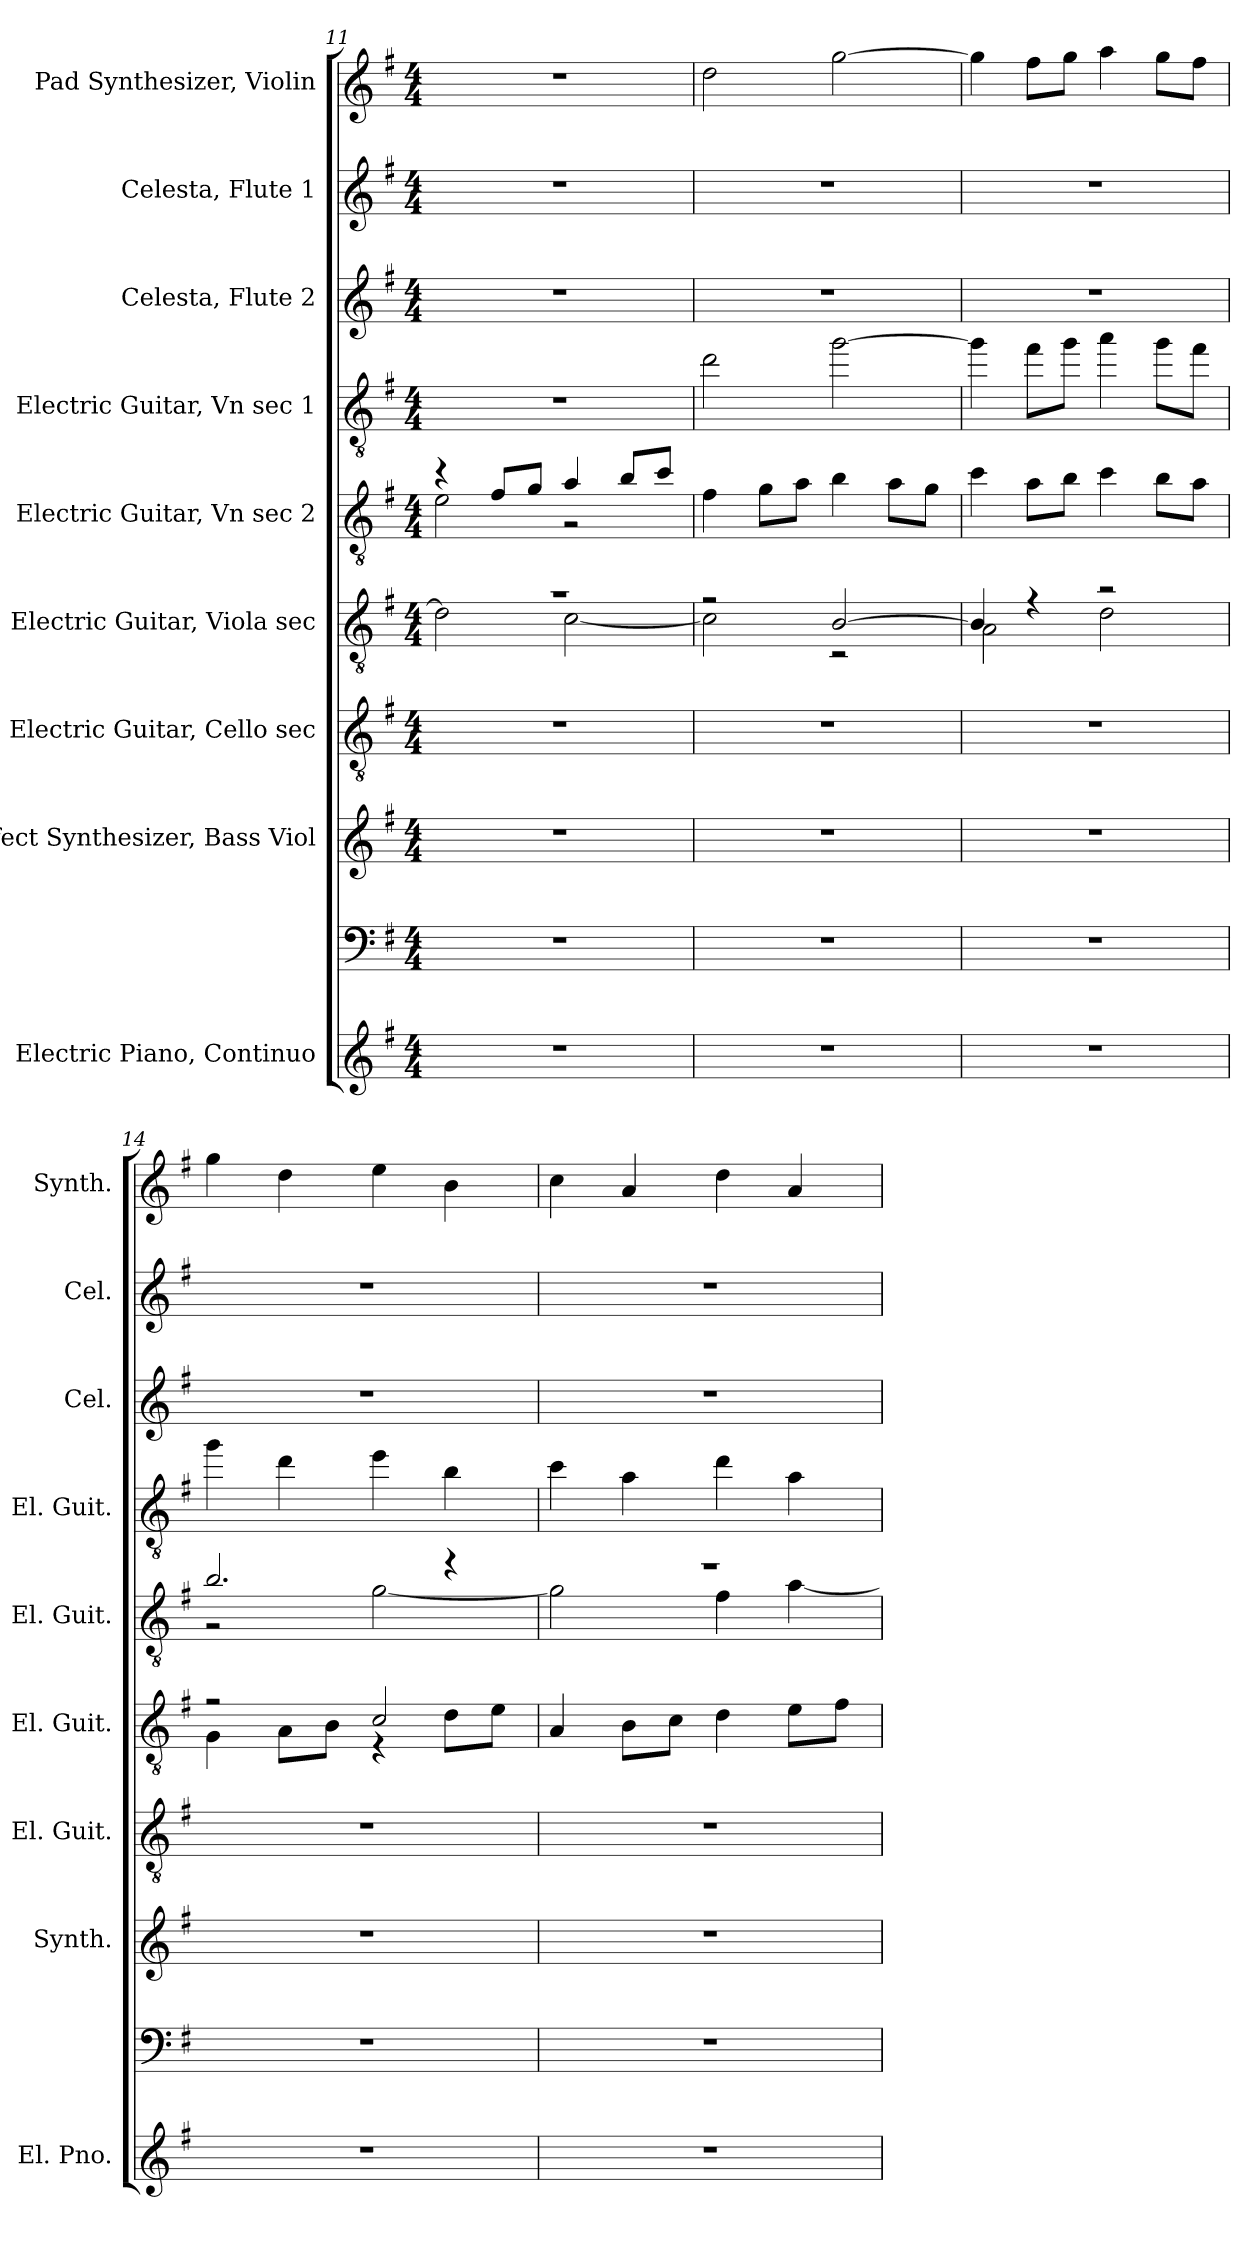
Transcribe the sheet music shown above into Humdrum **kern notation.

**kern	**kern	**kern	**kern	**kern	**kern	**kern	**kern	**kern	**kern
*part9	*part9	*part8	*part7	*part6	*part5	*part4	*part3	*part2	*part1
*staff10	*staff9	*staff8	*staff7	*staff6	*staff5	*staff4	*staff3	*staff2	*staff1
*I"Electric Piano, Continuo	*	*I"Effect Synthesizer, Bass Viol	*I"Electric Guitar, Cello sec	*I"Electric Guitar, Viola sec	*I"Electric Guitar, Vn sec 2	*I"Electric Guitar, Vn sec 1	*I"Celesta, Flute 2	*I"Celesta, Flute 1	*I"Pad Synthesizer, Violin
*I'El. Pno.	*	*I'Synth.	*I'El. Guit.	*I'El. Guit.	*I'El. Guit.	*I'El. Guit.	*I'Cel.	*I'Cel.	*I'Synth.
*clefG2	*clefF4	*clefG2	*clefGv2	*clefGv2	*clefGv2	*clefGv2	*clefG2	*clefG2	*clefG2
*	*	*	*	*	*	*	*ITrd-7c-12	*ITrd-7c-12	*
*k[f#]	*k[f#]	*k[f#]	*k[f#]	*k[f#]	*k[f#]	*k[f#]	*k[f#]	*k[f#]	*k[f#]
*M4/4	*M4/4	*M4/4	*M4/4	*M4/4	*M4/4	*M4/4	*M4/4	*M4/4	*M4/4
=11	=11	=11	=11	=11	=11	=11	=11	=11	=11
*	*	*	*	*^	*^	*	*	*	*
1r	1r	1r	1r	1r	2d\]	4r	2e\	1r	1r	1r	1r
.	.	.	.	.	.	8f#/L	.	.	.	.	.
.	.	.	.	.	.	8g/J	.	.	.	.	.
.	.	.	.	.	[2c\	4a/	2r	.	.	.	.
.	.	.	.	.	.	8b/L	.	.	.	.	.
.	.	.	.	.	.	8cc/J	.	.	.	.	.
*	*	*	*	*	*	*v	*v	*	*	*	*
=12	=12	=12	=12	=12	=12	=12	=12	=12	=12	=12
1r	1r	1r	1r	2r	2c\]	4f#\	2dd\	1r	1r	2dd\
.	.	.	.	.	.	8g\L	.	.	.	.
.	.	.	.	.	.	8a\J	.	.	.	.
.	.	.	.	[2B/	2r	4b\	[2gg\	.	.	[2gg\
.	.	.	.	.	.	8a\L	.	.	.	.
.	.	.	.	.	.	8g\J	.	.	.	.
=13	=13	=13	=13	=13	=13	=13	=13	=13	=13	=13
1r	1r	1r	1r	4B/]	2A\	4cc\	4gg\]	1r	1r	4gg\]
.	.	.	.	4r	.	8a\L	8ff#\L	.	.	8ff#\L
.	.	.	.	.	.	8b\J	8gg\J	.	.	8gg\J
.	.	.	.	2r	2d\	4cc\	4aa\	.	.	4aa\
.	.	.	.	.	.	8b\L	8gg\L	.	.	8gg\L
.	.	.	.	.	.	8a\J	8ff#\J	.	.	8ff#\J
=14	=14	=14	=14	=14	=14	=14	=14	=14	=14	=14
*	*	*	*	*	*	*^	*	*	*	*
1r	1r	1r	1r	2r	4G\	2.b/	2r	4gg\	1r	1r	4gg\
.	.	.	.	.	8A\L	.	.	4dd\	.	.	4dd\
.	.	.	.	.	8B\J	.	.	.	.	.	.
.	.	.	.	2c/	4r	.	[2g\	4ee\	.	.	4ee\
.	.	.	.	.	8d\L	4r	.	4b\	.	.	4b\
.	.	.	.	.	8e\J	.	.	.	.	.	.
*	*	*	*	*v	*v	*	*	*	*	*	*
!!LO:PB:g=z
=15	=15	=15	=15	=15	=15	=15	=15	=15	=15	=15
1r	1r	1r	1r	4A/	1r	2g\]	4cc\	1r	1r	4cc\
.	.	.	.	8B\L	.	.	4a\	.	.	4a/
.	.	.	.	8c\J	.	.	.	.	.	.
.	.	.	.	4d\	.	4f#\	4dd\	.	.	4dd\
.	.	.	.	8e\L	.	[4a\	4a\	.	.	4a/
.	.	.	.	8f#\J	.	.	.	.	.	.
*	*	*	*	*	*v	*v	*	*	*	*
=	=	=	=	=	=	=	=	=	=
*-	*-	*-	*-	*-	*-	*-	*-	*-	*-
